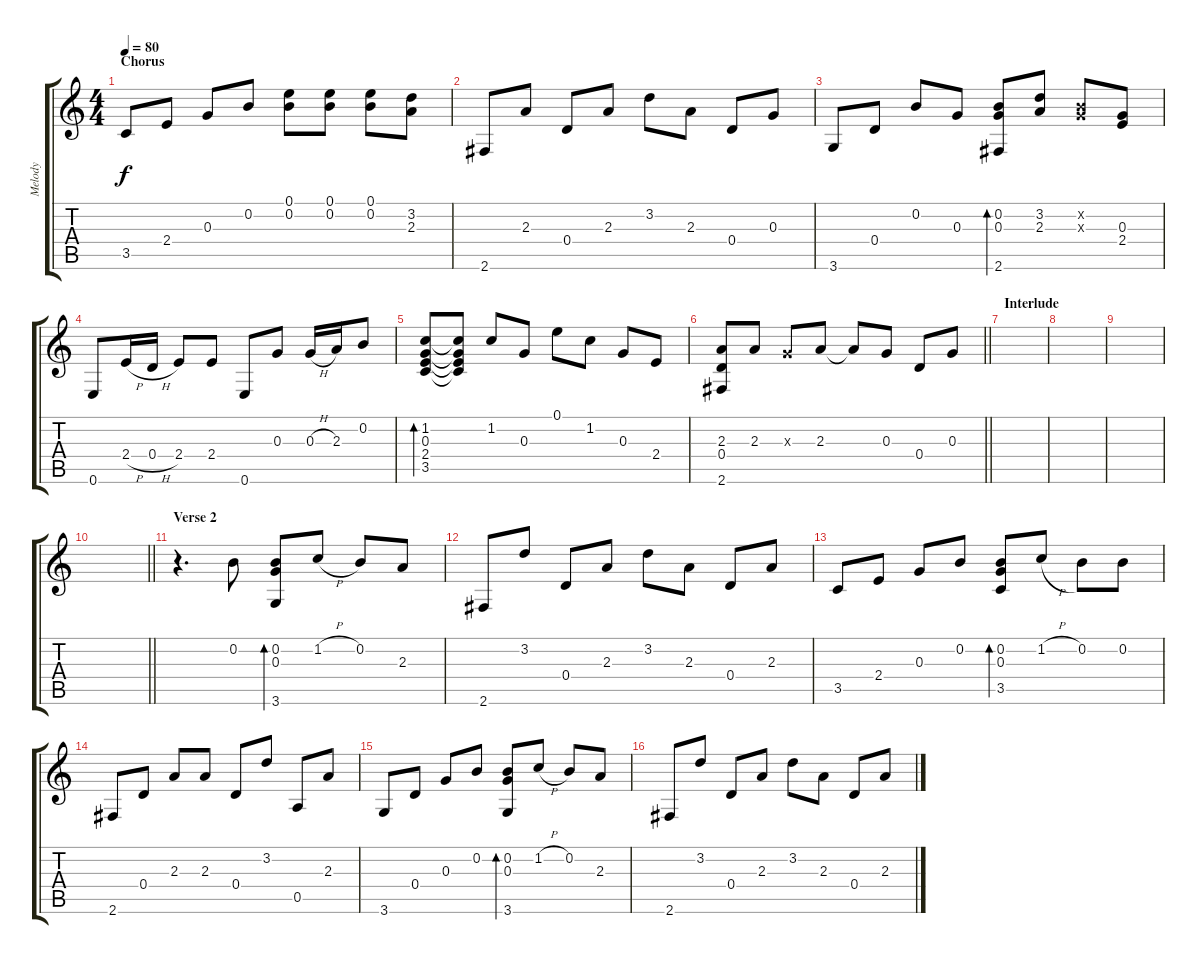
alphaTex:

\track ("Melody" "Melody") {instrument acousticguitarnylon}
\staff {score tabs}
\tuning (E4 B3 G3 D3 A2 E2) {hide}
\ts (4 4)
\section ("" "Chorus")
\tempo 80
\clef g2
\ks c
3.5.8{dy f} 2.4.8 0.3.8 0.2.8 (0.1 0.2).8 (0.1 0.2).8 (0.1 0.2).8 (3.2 2.3).8 |
2.6.8 2.3.8 0.4.8 2.3.8 3.2.8 2.3.8 0.4.8 0.3.8 |
3.6.8 0.4.8 0.2.8 0.3.8 (0.2 0.3 2.6).8{bd 240} (3.2 2.3).8 (0.2{x} 0.3{x}).8 (0.3 2.4).8 |
0.6.8 2.4{h}.16 0.4{h}.16 2.4.8 2.4.8 0.6.8 0.3.8 0.3{h}.16 2.3.16 0.2.8 |
(1.2 0.3 2.4 3.5).8{bd 60} (1.2{t} 0.3{t} 2.4{t} 3.5{t}).8 1.2.8 0.3.8 0.1.8 1.2.8 0.3.8 2.4.8 |
\barLineRight lightlight
(2.3 0.4 2.6).8 2.3.8 0.3{x}.8 2.3.8 2.3{t}.8 0.3.8 0.4.8 0.3.8 |
\section ("" "Interlude")
|
|
|
\barLineRight lightlight
|
\section ("" "Verse 2")
r.4{d} 0.2.8 (0.2 0.3 3.6).8{bd 240} 1.2{h}.8 0.2.8 2.3.8 |
2.6.8 3.2.8 0.4.8 2.3.8 3.2.8 2.3.8 0.4.8 2.3.8 |
3.5.8 2.4.8 0.3.8 0.2.8 (0.2 0.3 3.5).8{bd 240} 1.2{h}.8 0.2.8 0.2.8 |
2.6.8 0.4.8 2.3.8 2.3.8 0.4.8 3.2.8 0.5.8 2.3.8 |
3.6.8 0.4.8 0.3.8 0.2.8 (0.2 0.3 3.6).8{bd 240} 1.2{h}.8 0.2.8 2.3.8 |
2.6.8 3.2.8 0.4.8 2.3.8 3.2.8 2.3.8 0.4.8 2.3.8
